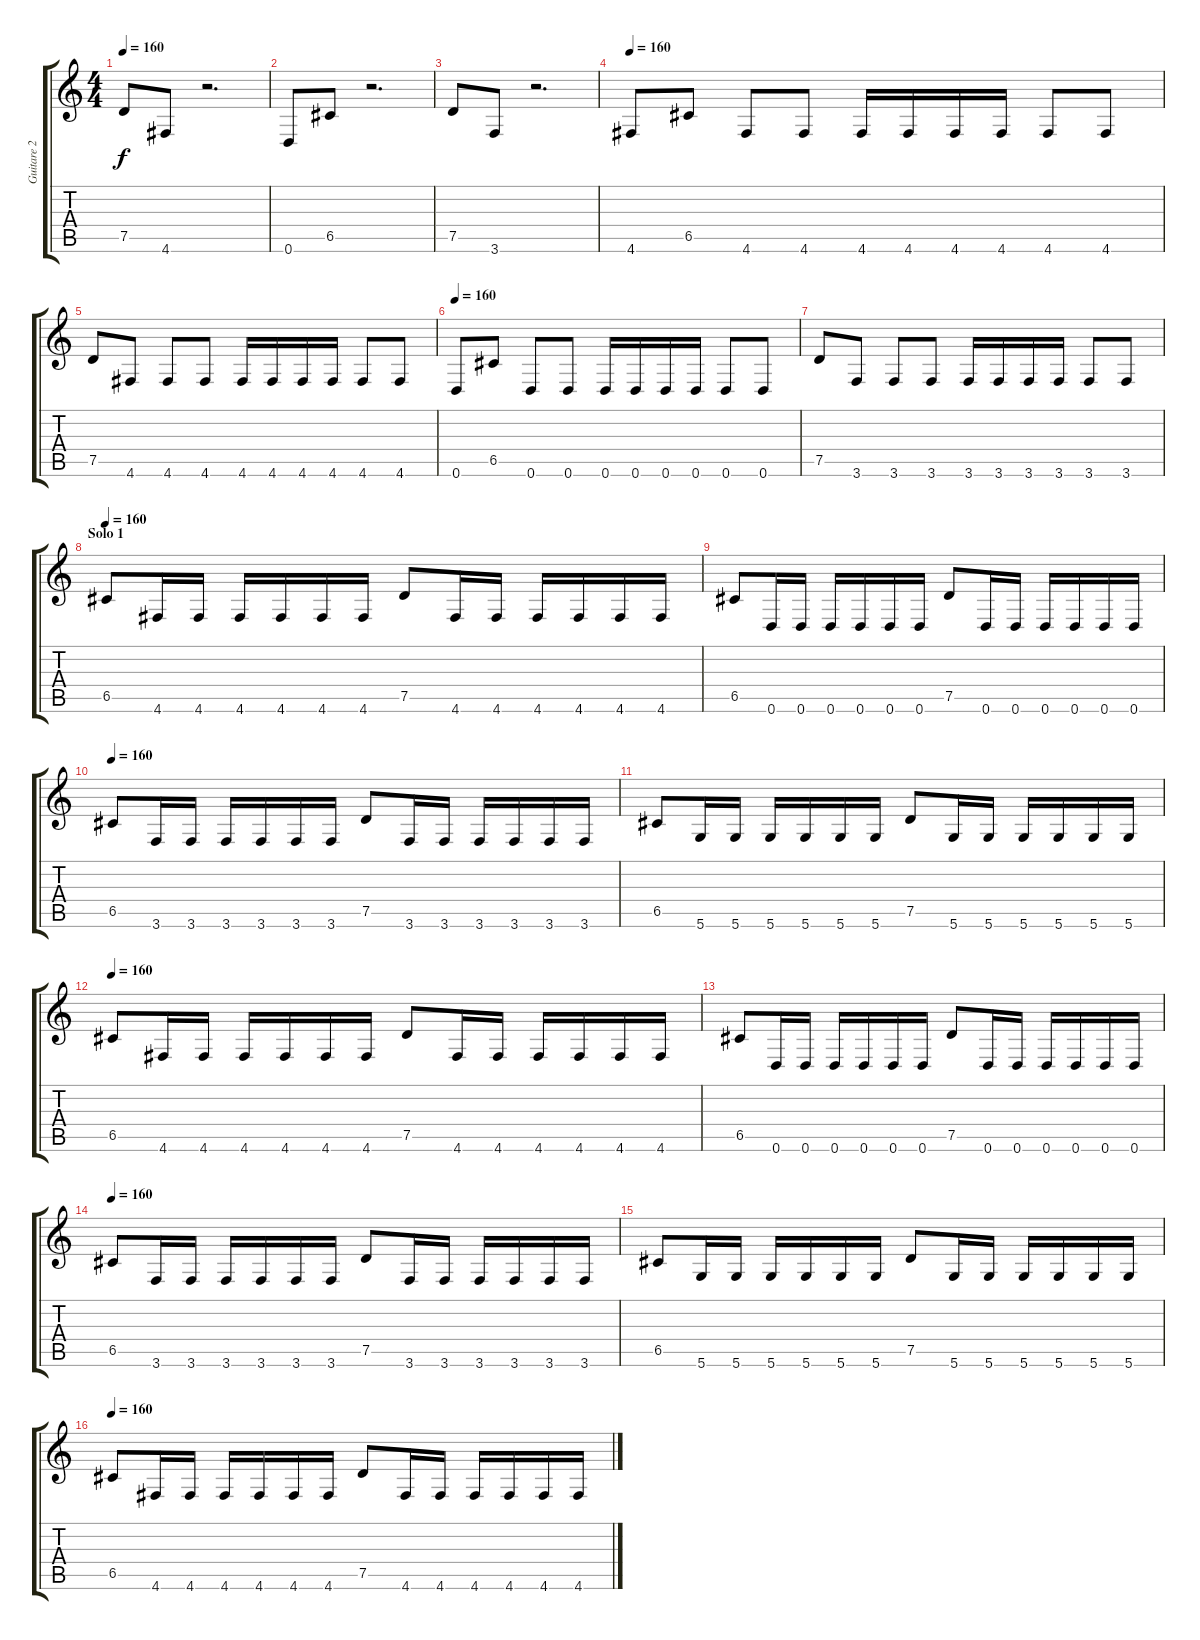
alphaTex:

\track ("Guitare 2" "Guitare 2") {instrument distortionguitar}
\staff {score tabs}
\tuning (D4 A3 F3 C3 G2 D2) {hide}
\ts (4 4)
\tempo 160
\clef g2
\ks c
7.5.8{dy f} 4.6.8 r.2{d} |
0.6.8 6.5.8 r.2{d} |
7.5.8 3.6.8 r.2{d} |
\tempo 160
4.6.8 6.5.8 4.6.8 4.6.8 4.6.16 4.6.16 4.6.16 4.6.16 4.6.8 4.6.8 |
7.5.8 4.6.8 4.6.8 4.6.8 4.6.16 4.6.16 4.6.16 4.6.16 4.6.8 4.6.8 |
\tempo 160
0.6.8 6.5.8 0.6.8 0.6.8 0.6.16 0.6.16 0.6.16 0.6.16 0.6.8 0.6.8 |
7.5.8 3.6.8 3.6.8 3.6.8 3.6.16 3.6.16 3.6.16 3.6.16 3.6.8 3.6.8 |
\section ("" "Solo 1")
\tempo 160
6.5.8 4.6.16 4.6.16 4.6.16 4.6.16 4.6.16 4.6.16 7.5.8 4.6.16 4.6.16 4.6.16 4.6.16 4.6.16 4.6.16 |
6.5.8 0.6.16 0.6.16 0.6.16 0.6.16 0.6.16 0.6.16 7.5.8 0.6.16 0.6.16 0.6.16 0.6.16 0.6.16 0.6.16 |
\tempo 160
6.5.8 3.6.16 3.6.16 3.6.16 3.6.16 3.6.16 3.6.16 7.5.8 3.6.16 3.6.16 3.6.16 3.6.16 3.6.16 3.6.16 |
6.5.8 5.6.16 5.6.16 5.6.16 5.6.16 5.6.16 5.6.16 7.5.8 5.6.16 5.6.16 5.6.16 5.6.16 5.6.16 5.6.16 |
\tempo 160
6.5.8 4.6.16 4.6.16 4.6.16 4.6.16 4.6.16 4.6.16 7.5.8 4.6.16 4.6.16 4.6.16 4.6.16 4.6.16 4.6.16 |
6.5.8 0.6.16 0.6.16 0.6.16 0.6.16 0.6.16 0.6.16 7.5.8 0.6.16 0.6.16 0.6.16 0.6.16 0.6.16 0.6.16 |
\tempo 160
6.5.8 3.6.16 3.6.16 3.6.16 3.6.16 3.6.16 3.6.16 7.5.8 3.6.16 3.6.16 3.6.16 3.6.16 3.6.16 3.6.16 |
6.5.8 5.6.16 5.6.16 5.6.16 5.6.16 5.6.16 5.6.16 7.5.8 5.6.16 5.6.16 5.6.16 5.6.16 5.6.16 5.6.16 |
\tempo 160
6.5.8 4.6.16 4.6.16 4.6.16 4.6.16 4.6.16 4.6.16 7.5.8 4.6.16 4.6.16 4.6.16 4.6.16 4.6.16 4.6.16
